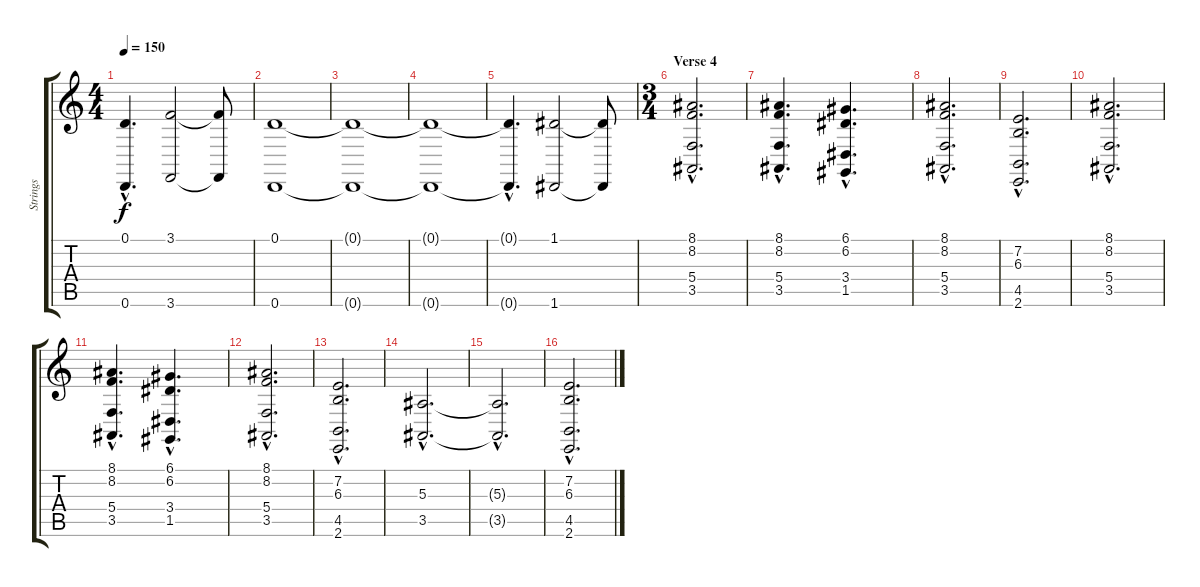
\track ("Strings" "Strings") {instrument stringensemble1}
\staff {score tabs}
\tuning (D4 A3 F3 C3 G2 D2) {hide}
\ts (4 4)
\tempo 150
\clef g2
\ks c
(0.1{hac t} 0.6{hac t}).4{d dy f} (3.1 3.6).2 (3.1{t} 3.6{t}).8 |
(0.1 0.6).1 |
(0.1{t} 0.6{t}).1 |
(0.1{t} 0.6{t}).1 |
(0.1{hac t} 0.6{hac t}).4{d} (1.1 1.6).2 (1.1{t} 1.6{t}).8 |
\ts (3 4)
\section ("" "Verse 4")
(8.1{hac} 8.2{hac} 5.4{hac} 3.5{hac}).2{d volume 12} |
(8.1{hac} 8.2{hac} 5.4{hac} 3.5{hac}).4{d} (6.1{hac} 6.2{hac} 3.4{hac} 1.5{hac}).4{d} |
(8.1{hac} 8.2{hac} 5.4{hac} 3.5{hac}).2{d} |
(7.2{hac} 6.3{hac} 4.5{hac} 2.6{hac}).2{d} |
(8.1{hac} 8.2{hac} 5.4{hac} 3.5{hac}).2{d volume 12} |
(8.1{hac} 8.2{hac} 5.4{hac} 3.5{hac}).4{d} (6.1{hac} 6.2{hac} 3.4{hac} 1.5{hac}).4{d} |
(8.1{hac} 8.2{hac} 5.4{hac} 3.5{hac}).2{d} |
(7.2{hac} 6.3{hac} 4.5{hac} 2.6{hac}).2{d} |
(5.3{hac} 3.5{hac}).2{d} |
(5.3{hac t} 3.5{hac t}).2{d} |
(7.2{hac} 6.3{hac} 4.5{hac} 2.6{hac}).2{d}
